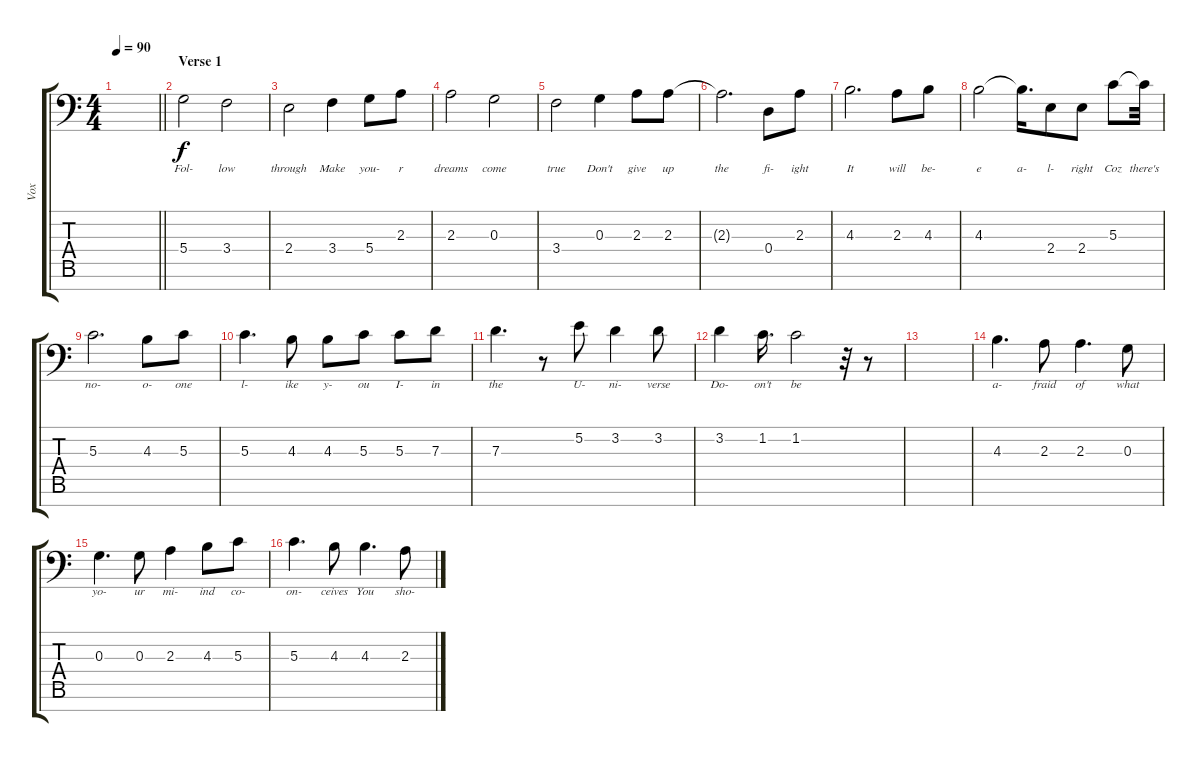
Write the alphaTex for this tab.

\track ("Vox" "Vox") {instrument synthvoice}
\staff {score tabs}
\tuning (E4 B3 G3 D3 A2 E2 C-1) {hide}
\ts (4 4)
\tempo 90
\clef f4
\barLineRight lightlight
\ks c
|
\section ("" "Verse 1")
5.4.2{lyrics (0 "Fol-") lyrics (1 "") lyrics (2 "") lyrics (3 "") lyrics (4 "")} 3.4.2{lyrics (0 "low") lyrics (1 "") lyrics (2 "") lyrics (3 "") lyrics (4 "")} |
2.4.2{lyrics (0 "through") lyrics (1 "") lyrics (2 "") lyrics (3 "") lyrics (4 "")} 3.4.4{lyrics (0 "Make") lyrics (1 "") lyrics (2 "") lyrics (3 "") lyrics (4 "")} 5.4.8{lyrics (0 "you-") lyrics (1 "") lyrics (2 "") lyrics (3 "") lyrics (4 "")} 2.3.8{lyrics (0 "r") lyrics (1 "") lyrics (2 "") lyrics (3 "") lyrics (4 "")} |
2.3.2{lyrics (0 "dreams") lyrics (1 "") lyrics (2 "") lyrics (3 "") lyrics (4 "")} 0.3.2{lyrics (0 "come") lyrics (1 "") lyrics (2 "") lyrics (3 "") lyrics (4 "")} |
3.4.2{lyrics (0 "true") lyrics (1 "") lyrics (2 "") lyrics (3 "") lyrics (4 "")} 0.3.4{lyrics (0 "Don't") lyrics (1 "") lyrics (2 "") lyrics (3 "") lyrics (4 "")} 2.3.8{lyrics (0 "give") lyrics (1 "") lyrics (2 "") lyrics (3 "") lyrics (4 "")} 2.3.8{lyrics (0 "up") lyrics (1 "") lyrics (2 "") lyrics (3 "") lyrics (4 "")} |
2.3{t}.2{d lyrics (0 "the") lyrics (1 "") lyrics (2 "") lyrics (3 "") lyrics (4 "")} 0.4.8{lyrics (0 "fi-") lyrics (1 "") lyrics (2 "") lyrics (3 "") lyrics (4 "")} 2.3.8{lyrics (0 "ight") lyrics (1 "") lyrics (2 "") lyrics (3 "") lyrics (4 "")} |
4.3.2{d lyrics (0 "It") lyrics (1 "") lyrics (2 "") lyrics (3 "") lyrics (4 "")} 2.3.8{lyrics (0 "will") lyrics (1 "") lyrics (2 "") lyrics (3 "") lyrics (4 "")} 4.3.8{lyrics (0 "be-") lyrics (1 "") lyrics (2 "") lyrics (3 "") lyrics (4 "")} |
4.3.2{lyrics (0 "e") lyrics (1 "") lyrics (2 "") lyrics (3 "") lyrics (4 "")} 4.3{t}.16{d lyrics (0 "a-") lyrics (1 "") lyrics (2 "") lyrics (3 "") lyrics (4 "")} 2.4.8{lyrics (0 "l-") lyrics (1 "") lyrics (2 "") lyrics (3 "") lyrics (4 "")} 2.4.8{lyrics (0 "right") lyrics (1 "") lyrics (2 "") lyrics (3 "") lyrics (4 "")} 5.3.8{lyrics (0 "Coz") lyrics (1 "") lyrics (2 "") lyrics (3 "") lyrics (4 "")} 5.3{t}.32{lyrics (0 "there's") lyrics (1 "") lyrics (2 "") lyrics (3 "") lyrics (4 "")} |
5.3.2{d lyrics (0 "no-") lyrics (1 "") lyrics (2 "") lyrics (3 "") lyrics (4 "")} 4.3.8{lyrics (0 "o-") lyrics (1 "") lyrics (2 "") lyrics (3 "") lyrics (4 "")} 5.3.8{lyrics (0 "one") lyrics (1 "") lyrics (2 "") lyrics (3 "") lyrics (4 "")} |
5.3.4{d lyrics (0 "l-") lyrics (1 "") lyrics (2 "") lyrics (3 "") lyrics (4 "")} 4.3.8{lyrics (0 "ike") lyrics (1 "") lyrics (2 "") lyrics (3 "") lyrics (4 "")} 4.3.8{lyrics (0 "y-") lyrics (1 "") lyrics (2 "") lyrics (3 "") lyrics (4 "")} 5.3.8{lyrics (0 "ou") lyrics (1 "") lyrics (2 "") lyrics (3 "") lyrics (4 "")} 5.3.8{lyrics (0 "I-") lyrics (1 "") lyrics (2 "") lyrics (3 "") lyrics (4 "")} 7.3.8{lyrics (0 "in") lyrics (1 "") lyrics (2 "") lyrics (3 "") lyrics (4 "")} |
7.3.4{d lyrics (0 "the") lyrics (1 "") lyrics (2 "") lyrics (3 "") lyrics (4 "")} r.8 5.2.8{lyrics (0 "U-") lyrics (1 "") lyrics (2 "") lyrics (3 "") lyrics (4 "")} 3.2.4{lyrics (0 "ni-") lyrics (1 "") lyrics (2 "") lyrics (3 "") lyrics (4 "")} 3.2.8{lyrics (0 "verse") lyrics (1 "") lyrics (2 "") lyrics (3 "") lyrics (4 "")} |
3.2.4{lyrics (0 "Do-") lyrics (1 "") lyrics (2 "") lyrics (3 "") lyrics (4 "")} 1.2.16{d lyrics (0 "on't") lyrics (1 "") lyrics (2 "") lyrics (3 "") lyrics (4 "")} 1.2.2{lyrics (0 "be") lyrics (1 "") lyrics (2 "") lyrics (3 "") lyrics (4 "")} r.32 r.8 |
|
4.3.4{d lyrics (0 "a-") lyrics (1 "") lyrics (2 "") lyrics (3 "") lyrics (4 "")} 2.3.8{lyrics (0 "fraid") lyrics (1 "") lyrics (2 "") lyrics (3 "") lyrics (4 "")} 2.3.4{d lyrics (0 "of") lyrics (1 "") lyrics (2 "") lyrics (3 "") lyrics (4 "")} 0.3.8{lyrics (0 "what") lyrics (1 "") lyrics (2 "") lyrics (3 "") lyrics (4 "")} |
0.3.4{d lyrics (0 "yo-") lyrics (1 "") lyrics (2 "") lyrics (3 "") lyrics (4 "")} 0.3.8{lyrics (0 "ur") lyrics (1 "") lyrics (2 "") lyrics (3 "") lyrics (4 "")} 2.3.4{lyrics (0 "mi-") lyrics (1 "") lyrics (2 "") lyrics (3 "") lyrics (4 "")} 4.3.8{lyrics (0 "ind") lyrics (1 "") lyrics (2 "") lyrics (3 "") lyrics (4 "")} 5.3.8{lyrics (0 "co-") lyrics (1 "") lyrics (2 "") lyrics (3 "") lyrics (4 "")} |
5.3.4{d lyrics (0 "on-") lyrics (1 "") lyrics (2 "") lyrics (3 "") lyrics (4 "")} 4.3.8{lyrics (0 "ceives") lyrics (1 "") lyrics (2 "") lyrics (3 "") lyrics (4 "")} 4.3.4{d lyrics (0 "You") lyrics (1 "") lyrics (2 "") lyrics (3 "") lyrics (4 "")} 2.3.8{lyrics (0 "sho-") lyrics (1 "") lyrics (2 "") lyrics (3 "") lyrics (4 "")}
